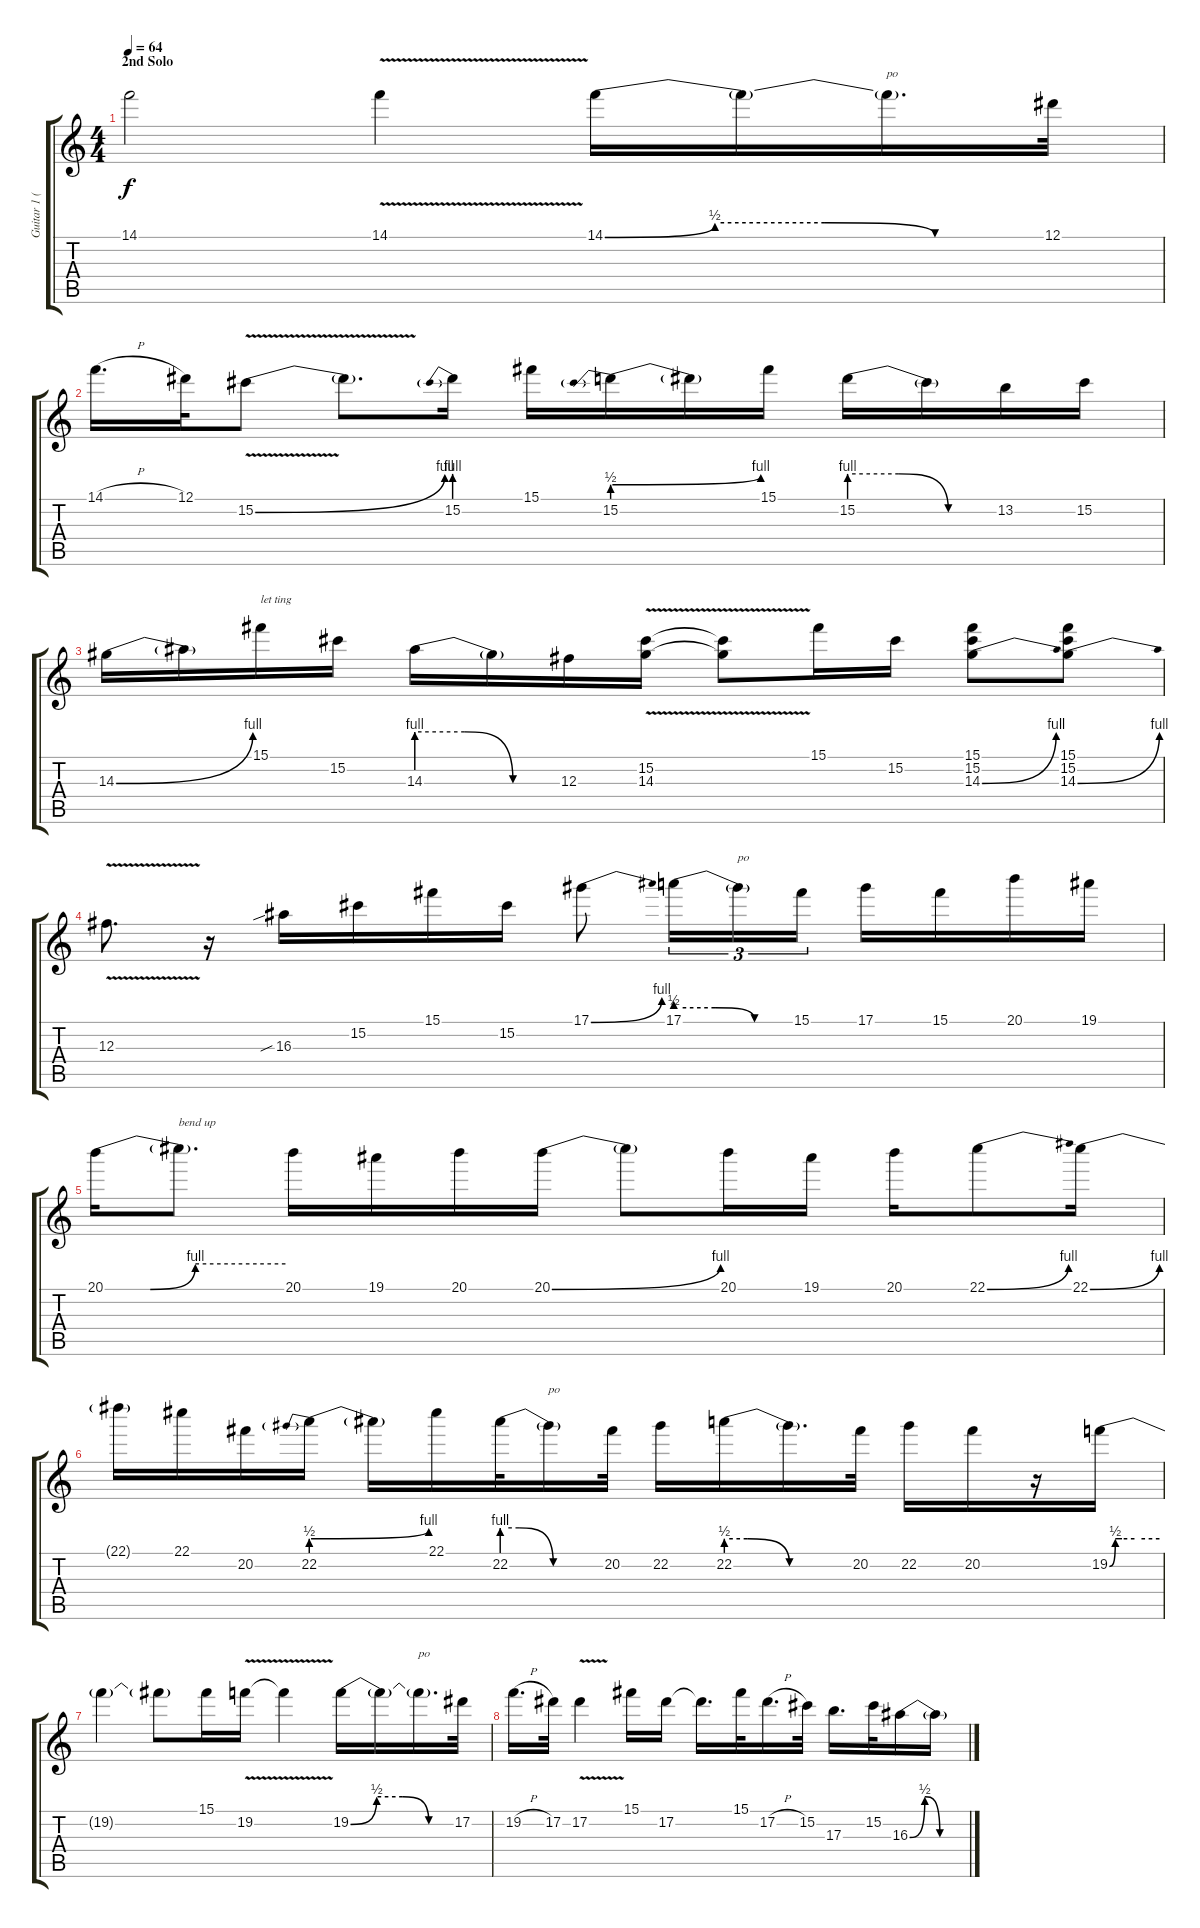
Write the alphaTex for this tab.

\track ("Guitar 1 (Slash)" "Guitar 1 (") {instrument overdrivenguitar}
\staff {score tabs}
\tuning (Eb4 Bb3 Gb3 Db3 Ab2 Eb2) {hide}
\ts (4 4)
\section ("" "2nd Solo")
\tempo 64
\clef g2
\ks c
14.1{t}.2{dy f} 14.1{v}.4 14.1{be (custom 0 0 15 2 30 2 45 0 60 0)}.16 14.1{t}.16 14.1{t}.16{d txt "po"} 12.1.32 |
14.1{h}.16{d} 12.1.32 15.2{be (bend 0 0 60 4) v}.8 15.2{t}.8{d} 15.2{be (prebend 0 4 60 4)}.16 15.1.16 15.2{be (prebendbend 0 2 60 4)}.16 15.2{t}.16 15.1.16 15.2{be (custom 0 4 20 4 40 0 60 0)}.16 15.2{t}.16 13.2.16 15.2.16 |
14.3{be (bend 0 0 60 4)}.16 14.3{t}.16 15.1.16{txt "let ting"} 15.2.16 14.3{be (custom 0 4 20 4 40 0 60 0)}.16 14.3{t}.16 12.3.16 (15.2{v} 14.3{v}).16 (15.2{t} 14.3{t}).8 15.1.16 15.2.16 (15.1 15.2 14.3{be (bend 0 0 60 4)}).8 (15.1 15.2 14.3{be (bend 0 0 60 4)}).8 |
12.3{v}.8{d} r.16 16.3{sib}.16 15.2.16 15.1.16 15.2.16 17.1{be (bend 0 0 60 4)}.8 17.1{be (custom 0 2 20 2 40 0 60 0)}.16{tu (3 2)} 17.1{t}.16{tu (3 2) txt "po"} 15.1.16{tu (3 2)} 17.1.16 15.1.16 20.1.16 19.1.16 |
20.1{be (custom 0 0 15 0 30 4 60 4)}.16 20.1{t}.8{d txt "bend up"} 20.1.16 19.1.16 20.1.16 20.1{be (bend 0 0 60 4)}.16 20.1{t}.8 20.1.16 19.1.16 20.1.16 22.1{be (bend 0 0 60 4)}.8 22.1{be (bend 0 0 60 4)}.16 |
22.1{t}.16 22.1.16 20.2.16 22.2{be (prebendbend 0 2 60 4)}.16 22.2{t}.16 22.1.16 22.2{be (custom 0 4 10 4 30 0 40 0 60 0)}.32 22.2{t}.16{txt "po"} 20.2.32 22.2.16 22.2{be (custom 0 2 10 2 30 0 40 0 60 0)}.16 22.2{t}.16{d} 20.2.32 22.2.16 20.2.16 r.16 19.2{be (custom 0 0 7 2 15 2 30 2 60 2)}.16 |
19.2{t}.4 19.2{t}.8 15.1.16 19.2{v}.16 19.2{t}.4 19.2{be (custom 0 0 15 2 30 2 45 0 60 0)}.16 19.2{t}.16 19.2{t}.16{d txt "po"} 17.2.32 |
19.2{h}.16{d} 17.2.32 17.2{v}.4 15.1.16 17.2.16 17.2{t}.16{d} 15.1.32 17.2{h}.16{d} 15.2.32 17.3.16{d} 15.2.32 16.3{be (custom 0 0 15 2 30 0 45 0 60 0)}.16 16.3{t}.16
